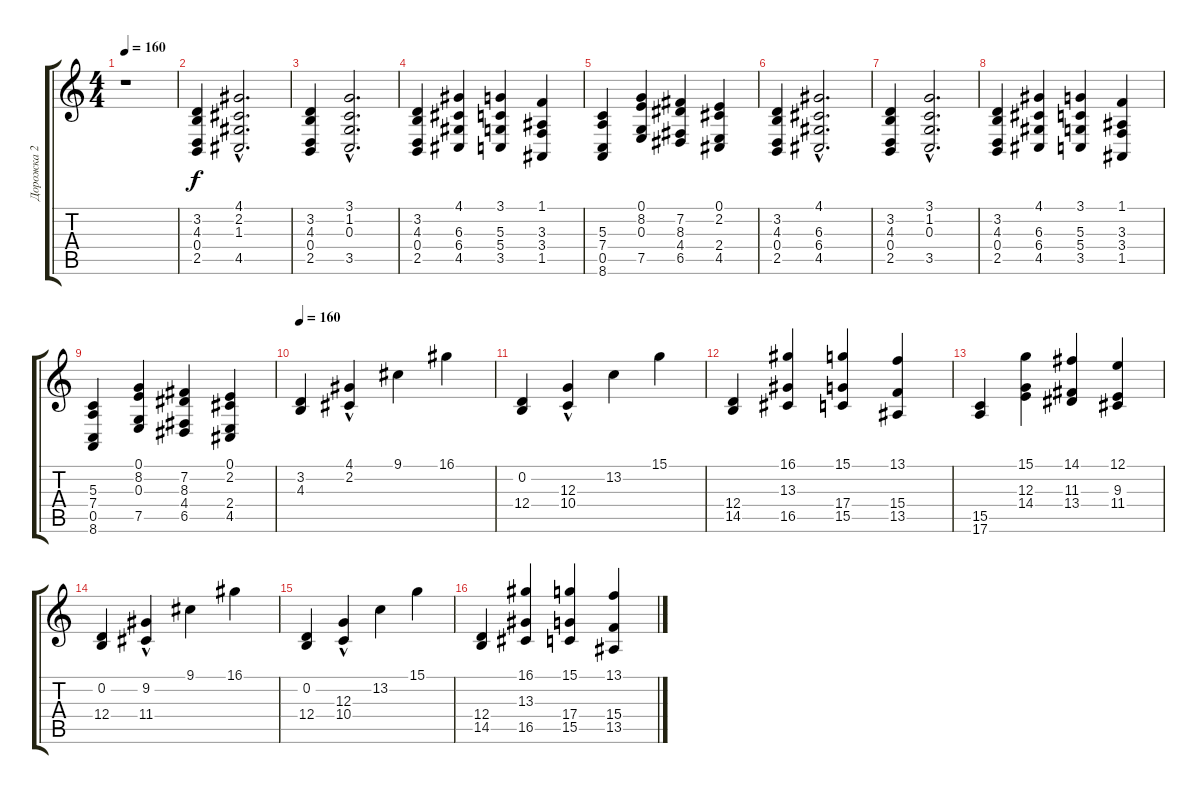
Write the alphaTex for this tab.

\track ("Дорожка 2" "Дорожка 2") {instrument stringensemble1}
\staff {score tabs}
\tuning (E4 B3 G3 D3 A2 E2) {hide}
\ts (4 4)
\tempo 160
\clef g2
\ks c
r.1{dy f instrument stringensemble1} |
(3.2 4.3 0.4 2.5).4 (4.1{hac} 2.2{hac} 1.3{hac} 4.5{hac}).2{d} |
(3.2 4.3 0.4 2.5).4 (3.1{hac} 1.2{hac} 0.3{hac} 3.5{hac}).2{d} |
(3.2 4.3 0.4 2.5).4 (4.1 6.3 6.4 4.5).4 (3.1 5.3 5.4 3.5).4 (1.1 3.3 3.4 1.5).4 |
(5.3 7.4 0.5 8.6).4 (0.1 8.2 0.3 7.5).4 (7.2 8.3 4.4 6.5).4 (0.1 2.2 2.4 4.5).4 |
(3.2 4.3 0.4 2.5).4 (4.1{hac} 6.3{hac} 6.4{hac} 4.5{hac}).2{d} |
(3.2 4.3 0.4 2.5).4 (3.1{hac} 1.2{hac} 0.3{hac} 3.5{hac}).2{d} |
(3.2 4.3 0.4 2.5).4 (4.1 6.3 6.4 4.5).4 (3.1 5.3 5.4 3.5).4 (1.1 3.3 3.4 1.5).4 |
(5.3 7.4 0.5 8.6).4 (0.1 8.2 0.3 7.5).4 (7.2 8.3 4.4 6.5).4 (0.1 2.2 2.4 4.5).4 |
\tempo 160
(3.2 4.3).4 (4.1{hac} 2.2{hac}).4 9.1.4 16.1.4 |
(0.2 12.4).4 (12.3{hac} 10.4{hac}).4 13.2.4 15.1.4 |
(12.4 14.5).4 (16.1 13.3 16.5).4 (15.1 17.4 15.5).4 (13.1 15.4 13.5).4 |
(15.5 17.6).4 (15.1 12.3 14.4).4 (14.1 11.3 13.4).4 (12.1 9.3 11.4).4 |
(0.2 12.4).4 (9.2{hac} 11.4{hac}).4 9.1.4 16.1.4 |
(0.2 12.4).4 (12.3{hac} 10.4{hac}).4 13.2.4 15.1.4 |
(12.4 14.5).4 (16.1 13.3 16.5).4 (15.1 17.4 15.5).4 (13.1 15.4 13.5).4
